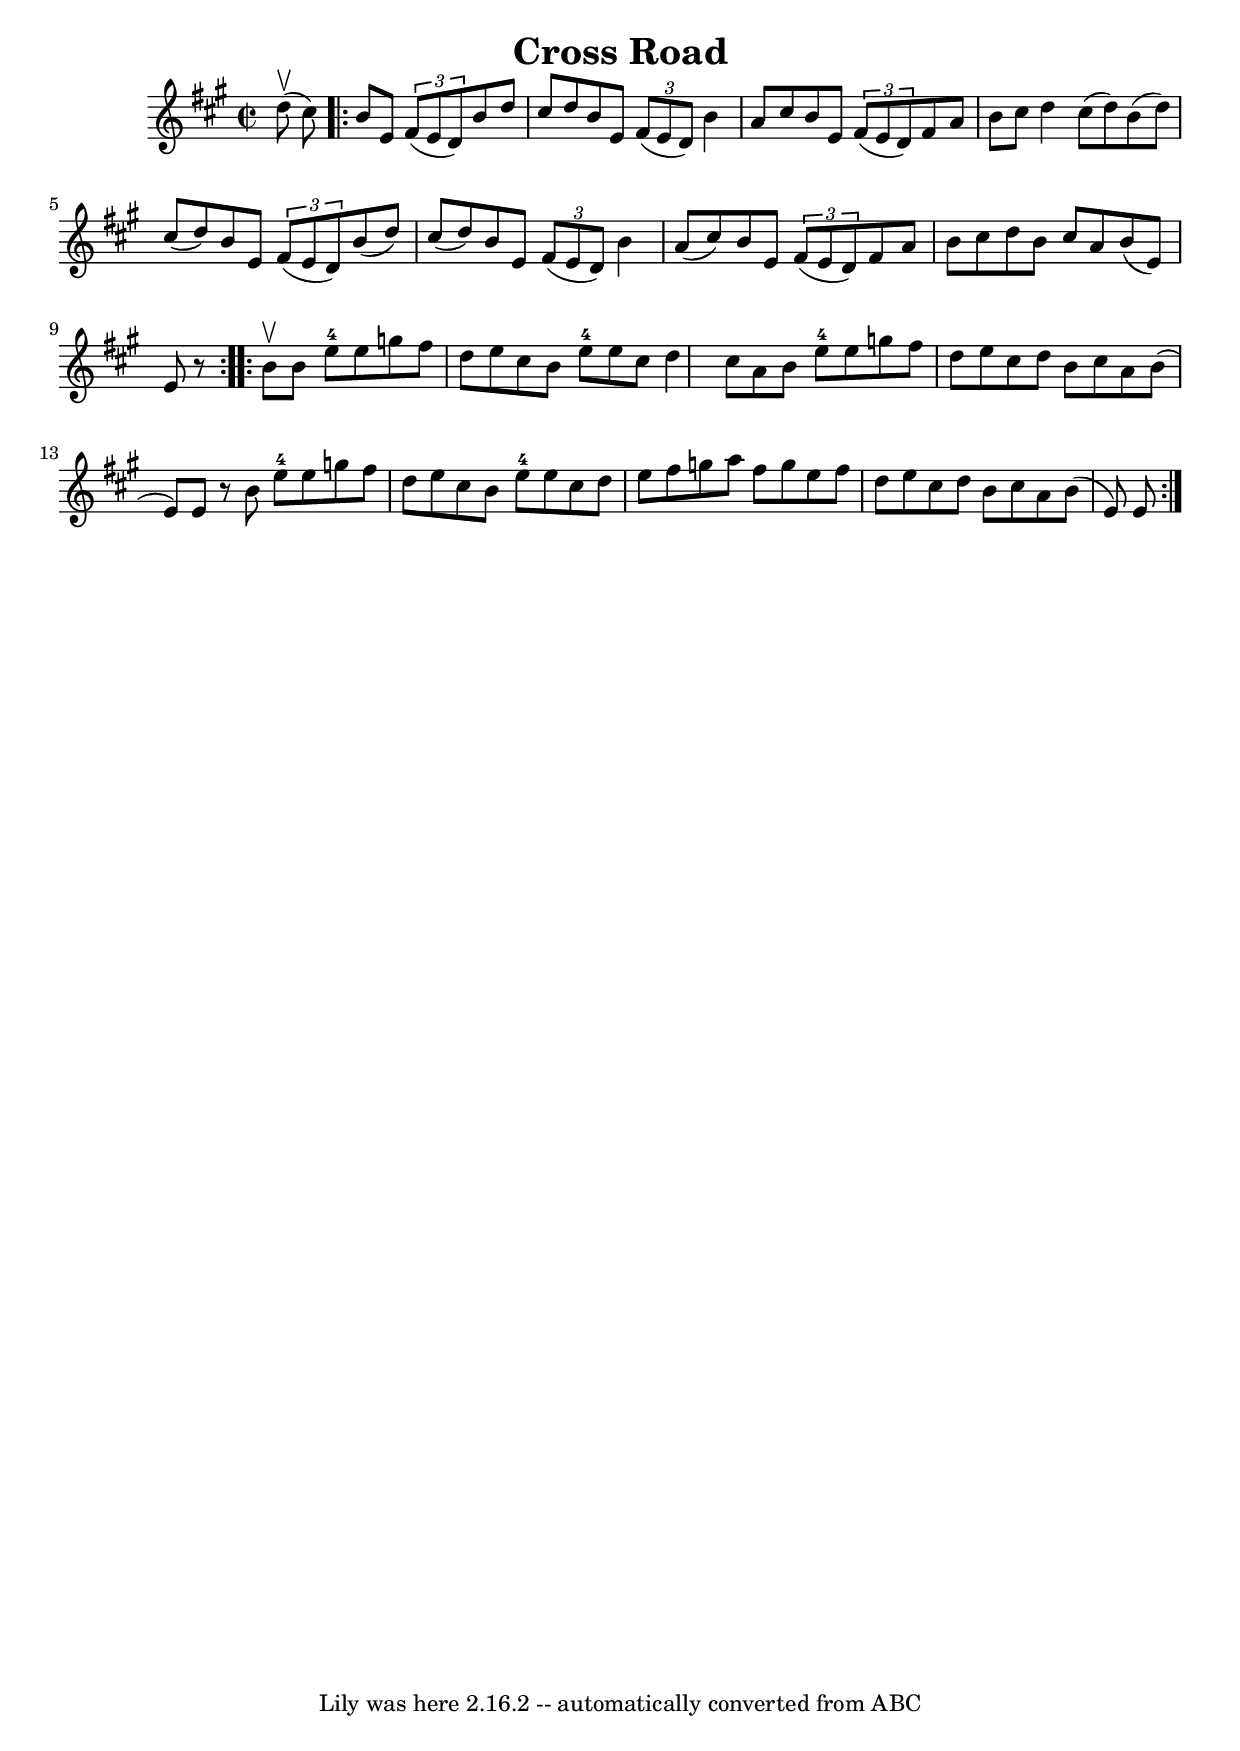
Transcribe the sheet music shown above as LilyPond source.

\version "2.16.2"
\include "Mammoth.ily"
\header {
  %% book = "Ryan's Mammoth Collection"
  crossRefNumber = "1"
  footnotes = "\\\\269"
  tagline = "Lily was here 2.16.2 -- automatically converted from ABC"
  title = "Cross Road"

}
voicedefault =  {


  \override Staff.TimeSignature #'style = #'C
  \time 2/2 
  \key b \dorian
  d''8^\upbow(cis''8) 
  \repeat volta 2 {
    
    b'8 e'8    \times 2/3 { fis'8 (e'8 d'8) 
			  } b'8 d''8 cis''8 
    d''8    |
    b'8 e'8    \times 2/3 { fis'8 (e'8 d'8) 
			  }   
    b'4 a'8 cis''8    |
    b'8 e'8    \times 2/3 { fis'8 (e'8   
			    d'8) 
			  } fis'8 a'8 b'8 cis''8    |
    d''4 cis''8 (
    d''8) b'8 (d''8) cis''8 (d''8)   |
    b'8 e'8    
    \times 2/3 { fis'8 (e'8 d'8) 
	       } b'8 (d''8) cis''8 (d''8-)   |
    b'8 e'8    \times 2/3 { fis'8 (e'8 d'8) 
			  } b'4   
    a'8 (cis''8)   |
    b'8 e'8    \times 2/3 { fis'8 (e'8    
			    d'8) 
			  } fis'8 a'8 b'8 cis''8    |
    d''8 b'8    
    cis''8 a'8 b'8 (e'8) e'8    r8   
  }     
  \repeat volta 2 {
    b'8^\upbow |
    b'8 e''8-4 e''8 g''8 fis''8 d''8 e''8  
    cis''8    |
    b'8 e''8-4 e''8 cis''8 d''4 cis''8    
    a'8    |
    b'8 e''8-4 e''8 g''8 fis''8 d''8 e''8    
    cis''8    |
    d''8 b'8 cis''8 a'8 b'8 (e'8) e'8    
    r8   |
    b'8 e''8-4 e''8 g''8 fis''8 d''8 e''8    
    cis''8    |
    b'8 e''8-4 e''8 cis''8 d''8 e''8    
    fis''8 g''8    |
    a''8 fis''8 g''8 e''8 fis''8 d''8   
    e''8 cis''8    |
    d''8 b'8 cis''8 a'8 b'8 (e'8)   
    e'8  
  }   

}

\score{
  <<

    \context Staff="default"
    {
      \voicedefault 
      
    }

  >>
  \layout {
    
  }
  \midi {
  }

}
